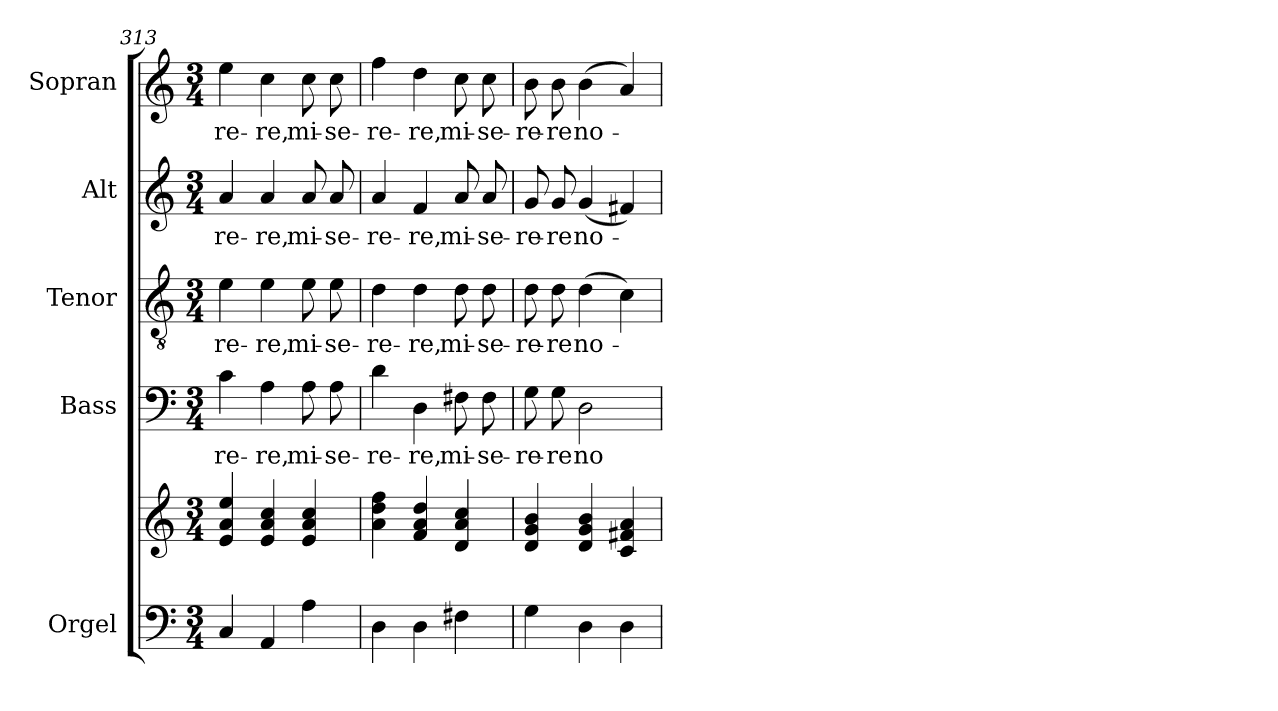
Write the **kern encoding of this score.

**kern	**kern	**kern	**text	**kern	**text	**kern	**text	**kern	**text
*part5	*part5	*part4	*part4	*part3	*part3	*part2	*part2	*part1	*part1
*staff6	*staff5	*staff4	*staff4	*staff3	*staff3	*staff2	*staff2	*staff1	*staff1
*I"Orgel	*	*I"Bass	*	*I"Tenor	*	*I"Alt	*	*I"Sopran	*
*I'Org.	*	*I'B.	*	*I'T.	*	*I'A.	*	*I'S.	*
*clefF4	*clefG2	*clefF4	*	*clefGv2	*	*clefG2	*	*clefG2	*
*k[]	*k[]	*k[]	*	*k[]	*	*k[]	*	*k[]	*
*C:	*C:	*C:	*	*C:	*	*C:	*	*C:	*
*M3/4	*M3/4	*M3/4	*	*M3/4	*	*M3/4	*	*M3/4	*
=313	=313	=313	=313	=313	=313	=313	=313	=313	=313
!	!	!	!LO:LY:b	!	!LO:LY:b	!	!LO:LY:b	!	!LO:LY:b
4C/	4e/ 4a/ 4ee/	4c\	-re-	4e\	-re-	4a/	-re-	4ee\	-re-
!	!	!	!LO:LY:b	!	!LO:LY:b	!	!LO:LY:b	!	!LO:LY:b
4AA/	4e/ 4a/ 4cc/	4A\	-re,	4e\	-re,	4a/	-re,	4cc\	-re,
!	!	!	!LO:LY:b	!	!LO:LY:b	!	!LO:LY:b	!	!LO:LY:b
4A\	4e/ 4a/ 4cc/	8A\	mi-	8e\	mi-	8a/	mi-	8cc\	mi-
!	!	!	!LO:LY:b	!	!LO:LY:b	!	!LO:LY:b	!	!LO:LY:b
.	.	8A\	-se-	8e\	-se-	8a/	-se-	8cc\	-se-
=314	=314	=314	=314	=314	=314	=314	=314	=314	=314
!	!	!	!LO:LY:b	!	!LO:LY:b	!	!LO:LY:b	!	!LO:LY:b
4D\	4a\ 4dd\ 4ff\	4d\	-re-	4d\	-re-	4a/	-re-	4ff\	-re-
!	!	!	!LO:LY:b	!	!LO:LY:b	!	!LO:LY:b	!	!LO:LY:b
4D\	4f/ 4a/ 4dd/	4D\	-re,	4d\	-re,	4f/	-re,	4dd\	-re,
!	!	!	!LO:LY:b	!	!LO:LY:b	!	!LO:LY:b	!	!LO:LY:b
4F#X\	4d/ 4a/ 4cc/	8F#X\	mi-	8d\	mi-	8a/	mi-	8cc\	mi-
!	!	!	!LO:LY:b	!	!LO:LY:b	!	!LO:LY:b	!	!LO:LY:b
.	.	8F#\	-se-	8d\	-se-	8a/	-se-	8cc\	-se-
=315	=315	=315	=315	=315	=315	=315	=315	=315	=315
!	!	!	!LO:LY:b	!	!LO:LY:b	!	!LO:LY:b	!	!LO:LY:b
4G\	4d/ 4g/ 4b/	8G\	-re-	8d\	-re-	8g/	-re-	8b\	-re-
!	!	!	!LO:LY:b	!	!LO:LY:b	!	!LO:LY:b	!	!LO:LY:b
.	.	8G\	-re	8d\	-re	8g/	-re	8b\	-re
!	!	!	!LO:LY:b	!	!LO:LY:b	!	!LO:LY:b	!	!LO:LY:b
4D\	4d/ 4g/ 4b/	2D\	no-	(>4d\	no-	(<4g/	no-	(>4b\	no-
4D\	4c/ 4f#X/ 4a/	.	.	4c\)	.	4f#X/)	.	4a/)	.
=	=	=	=	=	=	=	=	=	=
*-	*-	*-	*-	*-	*-	*-	*-	*-	*-
